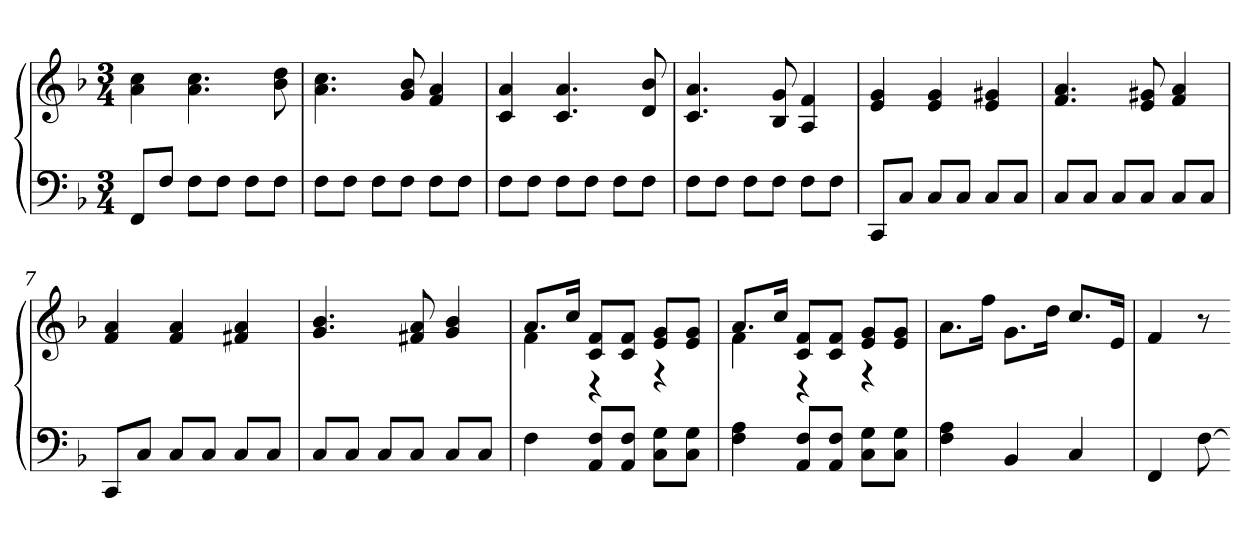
**kern	**kern
*part1	*part1
*staff2	*staff1
*clefF4	*clefG2
*k[b-]	*k[b-]
*F:	*F:
*M3/4	*M3/4
=1	=1
8FFL	4a 4cc
8FJ	.
8FL	4.a 4.cc
8FJ	.
8FL	.
8FJ	8b- 8dd
=2	=2
8FL	4.a 4.cc
8FJ	.
8FL	.
8FJ	8g 8b-
8FL	4f 4a
8FJ	.
=3	=3
8FL	4c 4a
8FJ	.
8FL	4.c 4.a
8FJ	.
8FL	.
8FJ	8d 8b-
=4	=4
8FL	4.c 4.a
8FJ	.
8FL	.
8FJ	8B- 8g
8FL	4A 4f
8FJ	.
=5	=5
8CCL	4e 4g
8CJ	.
8CL	4e 4g
8CJ	.
8CL	4e 4g#X
8CJ	.
=6	=6
8CL	4.f 4.a
8CJ	.
8CL	.
8CJ	8e 8g#X
8CL	4f 4a
8CJ	.
=7	=7
8CCL	4f 4a
8CJ	.
8CL	4f 4a
8CJ	.
8CL	4f#X 4a
8CJ	.
=8	=8
8CL	4.g 4.b-
8CJ	.
8CL	.
8CJ	8f#X 8a
8CL	4g 4b-
8CJ	.
=9	=9
*	*^
4F	8.aL	4f
.	16ccJk	.
8AA 8FL	8c 8fL	4r
8AA 8FJ	8c 8fJ	.
8C 8GL	8e 8gL	4r
8C 8GJ	8e 8gJ	.
=10	=10	=10
4F 4A	8.aL	4f
.	16ccJk	.
8AA 8FL	8c 8fL	4r
8AA 8FJ	8c 8fJ	.
8C 8GL	8e 8gL	4r
8C 8GJ	8e 8gJ	.
*	*v	*v
=11	=11
4F 4A	8.aL
.	16ffJk
4BB-	8.gL
.	16ddJk
4C	8.ccL
.	16eJk
=12	=12
4FF	4f
[8F	8r
=-	=-
*-	*-
